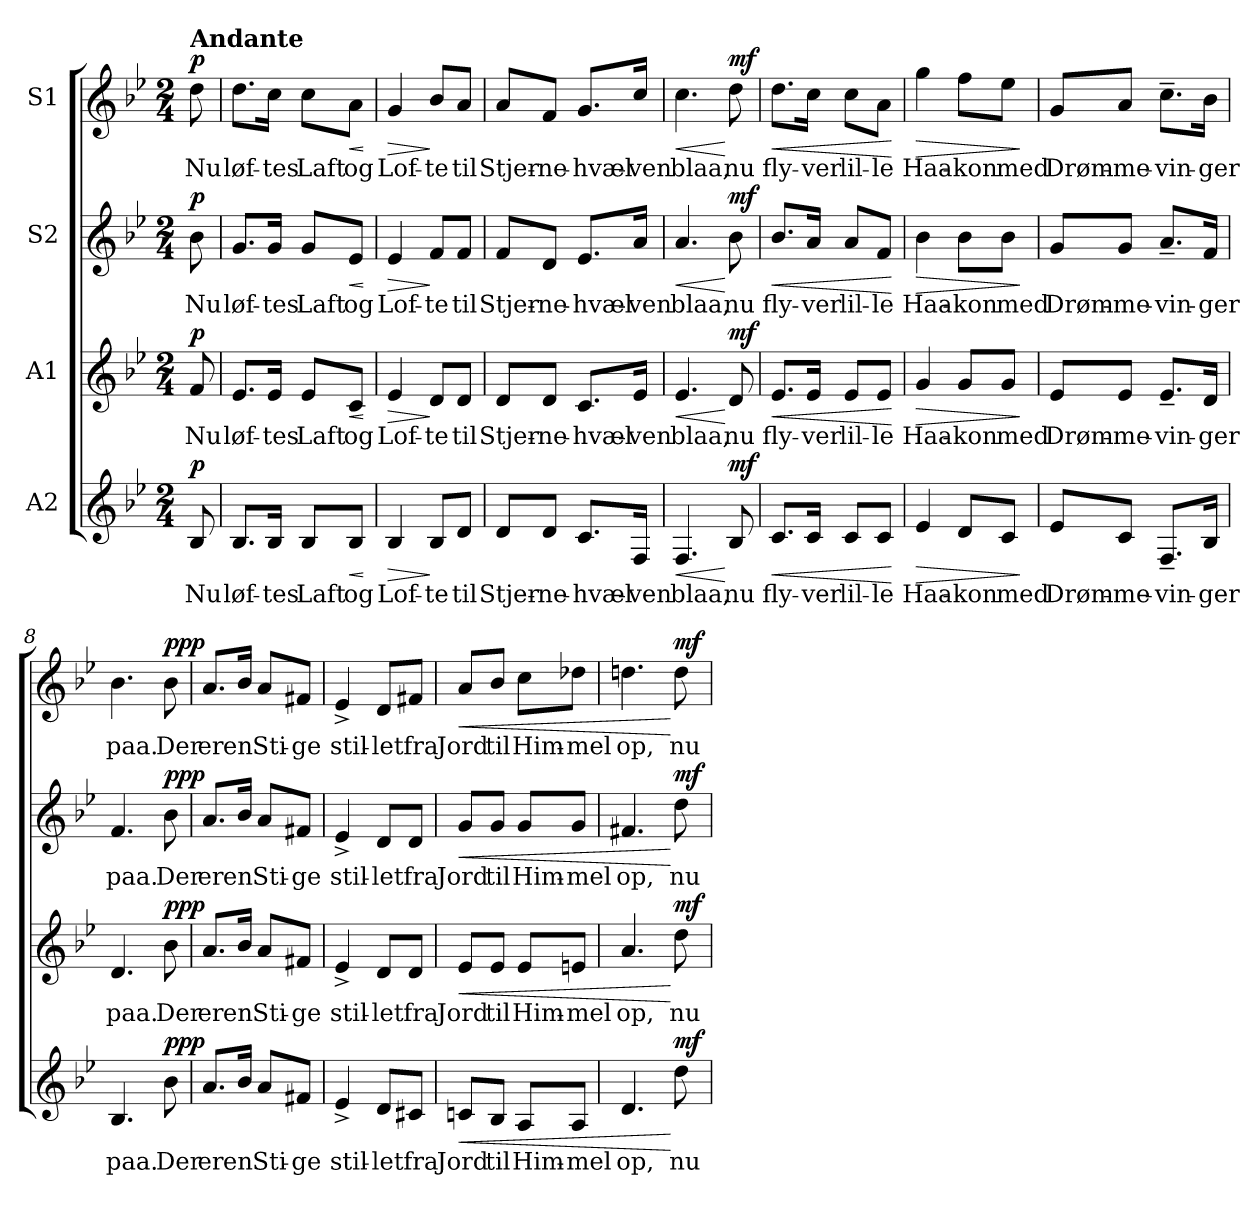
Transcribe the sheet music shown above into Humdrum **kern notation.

**kern	**text	**dynam	**kern	**text	**dynam	**kern	**text	**dynam	**kern	**text	**dynam
*part4	*part4	*part4	*part3	*part3	*part3	*part2	*part2	*part2	*part1	*part1	*part1
*staff4	*staff4	*staff4	*staff3	*staff3	*staff3	*staff2	*staff2	*staff2	*staff1	*staff1	*staff1
*I"A2	*	*	*I"A1	*	*	*I"S2	*	*	*I"S1	*	*
*clefG2	*	*	*clefG2	*	*	*clefG2	*	*	*clefG2	*	*
*k[b-e-]	*	*	*k[b-e-]	*	*	*k[b-e-]	*	*	*k[b-e-]	*	*
*M2/4	*	*	*M2/4	*	*	*M2/4	*	*	*M2/4	*	*
=	=	=	=	=	=	=	=	=	=	=	=
!	!	!	!	!	!	!	!	!	!LO:TX:a:B:t=Andante	!	!
!	!LO:LY:b	!LO:DY:a	!	!LO:LY:b	!LO:DY:a	!	!LO:LY:b	!LO:DY:a	!	!LO:LY:b	!LO:DY:a
8B-/	Nu	p	8f/	Nu	p	8b-\	Nu	p	8dd\	Nu	p
=1	=1	=1	=1	=1	=1	=1	=1	=1	=1	=1	=1
!	!LO:LY:b	!	!	!LO:LY:b	!	!	!LO:LY:b	!	!	!LO:LY:b	!
8.B-/L	løf-	.	8.e-/L	løf-	.	8.g/L	løf-	.	8.dd\L	løf-	.
!	!LO:LY:b	!	!	!LO:LY:b	!	!	!LO:LY:b	!	!	!LO:LY:b	!
16B-/Jk	-tes	.	16e-/Jk	-tes	.	16g/Jk	-tes	.	16cc\Jk	-tes	.
!	!LO:LY:b	!	!	!LO:LY:b	!	!	!LO:LY:b	!	!	!LO:LY:b	!
8B-/L	Laft	.	8e-/L	Laft	.	8g/L	Laft	.	8cc\L	Laft	.
!	!LO:LY:b	!LO:HP:b	!	!LO:LY:b	!LO:HP:b	!	!LO:LY:b	!LO:HP:b	!	!LO:LY:b	!LO:HP:b
8B-/J	og	<	8c/J	og	<	8e-/J	og	<	8a\J	og	<
.	.	[	.	.	[	.	.	[	.	.	[
=2	=2	=2	=2	=2	=2	=2	=2	=2	=2	=2	=2
!	!LO:LY:b	!LO:HP:b	!	!LO:LY:b	!LO:HP:b	!	!LO:LY:b	!LO:HP:b	!	!LO:LY:b	!LO:HP:b
4B-/	Lof-	>	4e-/	Lof-	>	4e-/	Lof-	>	4g/	Lof-	>
!	!LO:LY:b	!	!	!LO:LY:b	!	!	!LO:LY:b	!	!	!LO:LY:b	!
8B-/L	-te	]	8d/L	-te	]	8f/L	-te	]	8b-/L	-te	]
!	!LO:LY:b	!	!	!LO:LY:b	!	!	!LO:LY:b	!	!	!LO:LY:b	!
8d/J	til	.	8d/J	til	.	8f/J	til	.	8a/J	til	.
=3	=3	=3	=3	=3	=3	=3	=3	=3	=3	=3	=3
!	!LO:LY:b	!	!	!LO:LY:b	!	!	!LO:LY:b	!	!	!LO:LY:b	!
8d/L	Stjer-	.	8d/L	Stjer-	.	8f/L	Stjer-	.	8a/L	Stjer-	.
!	!LO:LY:b	!	!	!LO:LY:b	!	!	!LO:LY:b	!	!	!LO:LY:b	!
8d/J	-ne-	.	8d/J	-ne-	.	8d/J	-ne-	.	8f/J	-ne-	.
!	!LO:LY:b	!	!	!LO:LY:b	!	!	!LO:LY:b	!	!	!LO:LY:b	!
8.c/L	-hvæl-	.	8.c/L	-hvæl-	.	8.e-/L	-hvæl-	.	8.g/L	-hvæl-	.
!	!LO:LY:b	!	!	!LO:LY:b	!	!	!LO:LY:b	!	!	!LO:LY:b	!
16F/Jk	-ven	.	16e-/Jk	-ven	.	16a/Jk	-ven	.	16cc/Jk	-ven	.
=4	=4	=4	=4	=4	=4	=4	=4	=4	=4	=4	=4
!	!LO:LY:b	!LO:HP:b	!	!LO:LY:b	!LO:HP:b	!	!LO:LY:b	!LO:HP:b	!	!LO:LY:b	!LO:HP:b
4.F/	blaa,	<	4.e-/	blaa,	<	4.a/	blaa,	<	4.cc\	blaa,	<
!	!LO:LY:b	!LO:DY:n=1:a	!	!LO:LY:b	!LO:DY:n=1:a	!	!LO:LY:b	!LO:DY:n=1:a	!	!LO:LY:b	!LO:DY:n=1:a
8B-/	nu	[ mf	8d/	nu	[ mf	8b-\	nu	[ mf	8dd\	nu	[ mf
=5	=5	=5	=5	=5	=5	=5	=5	=5	=5	=5	=5
!	!LO:LY:b	!LO:HP:b	!	!LO:LY:b	!LO:HP:b	!	!LO:LY:b	!LO:HP:b	!	!LO:LY:b	!LO:HP:b
8.c/L	fly-	<	8.e-/L	fly-	<	8.b-/L	fly-	<	8.dd\L	fly-	<
!	!LO:LY:b	!	!	!LO:LY:b	!	!	!LO:LY:b	!	!	!LO:LY:b	!
16c/Jk	-ver	.	16e-/Jk	-ver	.	16a/Jk	-ver	.	16cc\Jk	-ver	.
!	!LO:LY:b	!	!	!LO:LY:b	!	!	!LO:LY:b	!	!	!LO:LY:b	!
8c/L	lil-	.	8e-/L	lil-	.	8a/L	lil-	.	8cc\L	lil-	.
!	!LO:LY:b	!	!	!LO:LY:b	!	!	!LO:LY:b	!	!	!LO:LY:b	!
8c/J	-le	.	8e-/J	-le	.	8f/J	-le	.	8a\J	-le	.
.	.	[	.	.	[	.	.	[	.	.	[
!!LO:LB:g=z
=6	=6	=6	=6	=6	=6	=6	=6	=6	=6	=6	=6
!	!LO:LY:b	!LO:HP:b	!	!LO:LY:b	!LO:HP:b	!	!LO:LY:b	!LO:HP:b	!	!LO:LY:b	!LO:HP:b
4e-/	Haa-	>	4g/	Haa-	>	4b-\	Haa-	>	4gg\	Haa-	>
!	!LO:LY:b	!	!	!LO:LY:b	!	!	!LO:LY:b	!	!	!LO:LY:b	!
8d/L	-kon	.	8g/L	-kon	.	8b-\L	-kon	.	8ff\L	-kon	.
!	!LO:LY:b	!	!	!LO:LY:b	!	!	!LO:LY:b	!	!	!LO:LY:b	!
8c/J	med	.	8g/J	med	.	8b-\J	med	.	8ee-\J	med	.
.	.	]	.	.	]	.	.	]	.	.	]
=7	=7	=7	=7	=7	=7	=7	=7	=7	=7	=7	=7
!	!LO:LY:b	!	!	!LO:LY:b	!	!	!LO:LY:b	!	!	!LO:LY:b	!
8e-/L	Drøm-	.	8e-/L	Drøm-	.	8g/L	Drøm-	.	8g/L	Drøm-	.
!	!LO:LY:b	!	!	!LO:LY:b	!	!	!LO:LY:b	!	!	!LO:LY:b	!
8c/J	-me-	.	8e-/J	-me-	.	8g/J	-me-	.	8a/J	-me-	.
!	!LO:LY:b	!	!	!LO:LY:b	!	!	!LO:LY:b	!	!	!LO:LY:b	!
8.F~/L	-vin-	.	8.e-~/L	-vin-	.	8.a~/L	-vin-	.	8.cc~\L	-vin-	.
!	!LO:LY:b	!	!	!LO:LY:b	!	!	!LO:LY:b	!	!	!LO:LY:b	!
16B-/Jk	-ger	.	16d/Jk	-ger	.	16f/Jk	-ger	.	16b-\Jk	-ger	.
=8	=8	=8	=8	=8	=8	=8	=8	=8	=8	=8	=8
!	!LO:LY:b	!	!	!LO:LY:b	!	!	!LO:LY:b	!	!	!LO:LY:b	!
4.B-/	paa.	.	4.d/	paa.	.	4.f/	paa.	.	4.b-\	paa.	.
!	!LO:LY:b	!LO:DY:a	!	!LO:LY:b	!LO:DY:a	!	!LO:LY:b	!LO:DY:a	!	!LO:LY:b	!LO:DY:a
8b-\	Der	ppp	8b-\	Der	ppp	8b-\	Der	ppp	8b-\	Der	ppp
=9	=9	=9	=9	=9	=9	=9	=9	=9	=9	=9	=9
!	!LO:LY:b	!	!	!LO:LY:b	!	!	!LO:LY:b	!	!	!LO:LY:b	!
8.a/L	er	.	8.a/L	er	.	8.a/L	er	.	8.a/L	er	.
!	!LO:LY:b	!	!	!LO:LY:b	!	!	!LO:LY:b	!	!	!LO:LY:b	!
16b-/Jk	en	.	16b-/Jk	en	.	16b-/Jk	en	.	16b-/Jk	en	.
!	!LO:LY:b	!	!	!LO:LY:b	!	!	!LO:LY:b	!	!	!LO:LY:b	!
8a/L	Sti-	.	8a/L	Sti-	.	8a/L	Sti-	.	8a/L	Sti-	.
!	!LO:LY:b	!	!	!LO:LY:b	!	!	!LO:LY:b	!	!	!LO:LY:b	!
8f#X/J	-ge	.	8f#X/J	-ge	.	8f#X/J	-ge	.	8f#X/J	-ge	.
=10	=10	=10	=10	=10	=10	=10	=10	=10	=10	=10	=10
!	!LO:LY:b	!	!	!LO:LY:b	!	!	!LO:LY:b	!	!	!LO:LY:b	!
4e-^/	stil-	.	4e-^/	stil-	.	4e-^/	stil-	.	4e-^/	stil-	.
!	!LO:LY:b	!	!	!LO:LY:b	!	!	!LO:LY:b	!	!	!LO:LY:b	!
8d/L	-let	.	8d/L	-let	.	8d/L	-let	.	8d/L	-let	.
!	!LO:LY:b	!	!	!LO:LY:b	!	!	!LO:LY:b	!	!	!LO:LY:b	!
8c#X/J	fra	.	8d/J	fra	.	8d/J	fra	.	8f#X/J	fra	.
=11	=11	=11	=11	=11	=11	=11	=11	=11	=11	=11	=11
!	!LO:LY:b	!LO:HP:b	!	!LO:LY:b	!LO:HP:b	!	!LO:LY:b	!LO:HP:b	!	!LO:LY:b	!LO:HP:b
8cn/L	Jord	<	8e-/L	Jord	<	8g/L	Jord	<	8a/L	Jord	<
!	!LO:LY:b	!	!	!LO:LY:b	!	!	!LO:LY:b	!	!	!LO:LY:b	!
8B-/J	til	.	8e-/J	til	.	8g/J	til	.	8b-/J	til	.
!	!LO:LY:b	!	!	!LO:LY:b	!	!	!LO:LY:b	!	!	!LO:LY:b	!
8A/L	Him-	.	8e-/L	Him-	.	8g/L	Him-	.	8cc\L	Him-	.
!	!LO:LY:b	!	!	!LO:LY:b	!	!	!LO:LY:b	!	!	!LO:LY:b	!
8A/J	-mel	.	8en/J	-mel	.	8g/J	-mel	.	8dd-X\J	-mel	.
=12	=12	=12	=12	=12	=12	=12	=12	=12	=12	=12	=12
!	!LO:LY:b	!	!	!LO:LY:b	!	!	!LO:LY:b	!	!	!LO:LY:b	!
4.d/	op,	.	4.a/	op,	.	4.f#X/	op,	.	4.ddn\	op,	.
!	!LO:LY:b	!LO:DY:n=1:a	!	!LO:LY:b	!LO:DY:n=1:a	!	!LO:LY:b	!LO:DY:n=1:a	!	!LO:LY:b	!LO:DY:n=1:a
8dd\	nu	[ mf	8dd\	nu	[ mf	8dd\	nu	[ mf	8dd\	nu	[ mf
=	=	=	=	=	=	=	=	=	=	=	=
*-	*-	*-	*-	*-	*-	*-	*-	*-	*-	*-	*-
